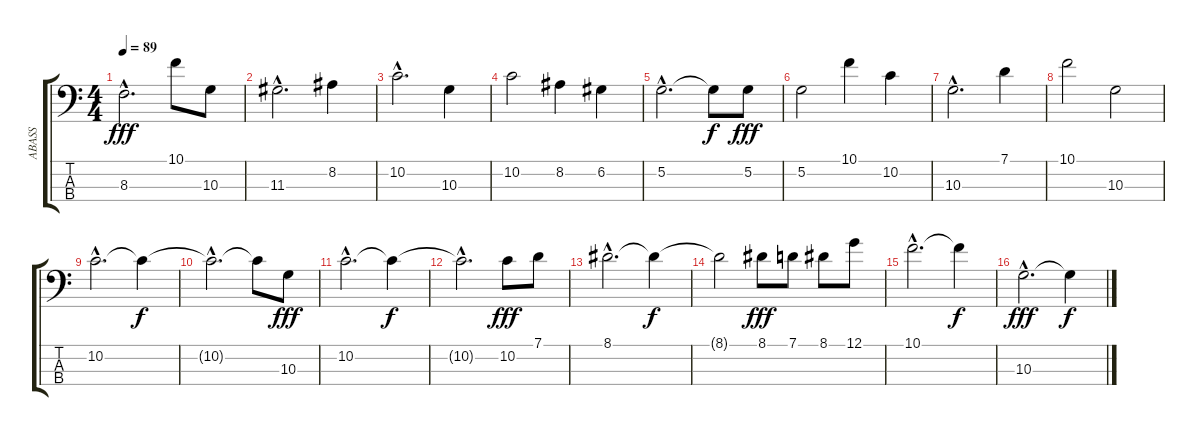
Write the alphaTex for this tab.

\track ("ABASS" "ABASS") {instrument acousticbass}
\staff {score tabs}
\tuning (G2 D2 A1 E1) {hide}
\ts (4 4)
\tempo 89
\clef f4
\ks c
8.3{hac}.2{d dy fff} 10.1.8 10.3.8 |
11.3{hac}.2{d} 8.2.4 |
10.2{hac}.2{d} 10.3.4 |
10.2.2 8.2.4 6.2.4 |
5.2{hac}.2{d} 5.2{t}.8{dy f} 5.2.8{dy fff} |
5.2.2 10.1.4 10.2.4 |
10.3{hac}.2{d} 7.1.4 |
10.1.2 10.3.2 |
10.2{hac}.2{d} 10.2{t}.4{dy f} |
10.2{hac t}.2{d} 10.2{t}.8 10.3.8{dy fff} |
10.2{hac}.2{d} 10.2{t}.4{dy f} |
10.2{hac t}.2{d} 10.2.8{dy fff} 7.1.8 |
8.1{hac}.2{d} 8.1{t}.4{dy f} |
8.1{t}.2 8.1.8{dy fff} 7.1.8 8.1.8 12.1.8 |
10.1{hac}.2{d} 10.1{t}.4{dy f} |
10.3{hac}.2{d dy fff} 10.3{t}.4{dy f}
